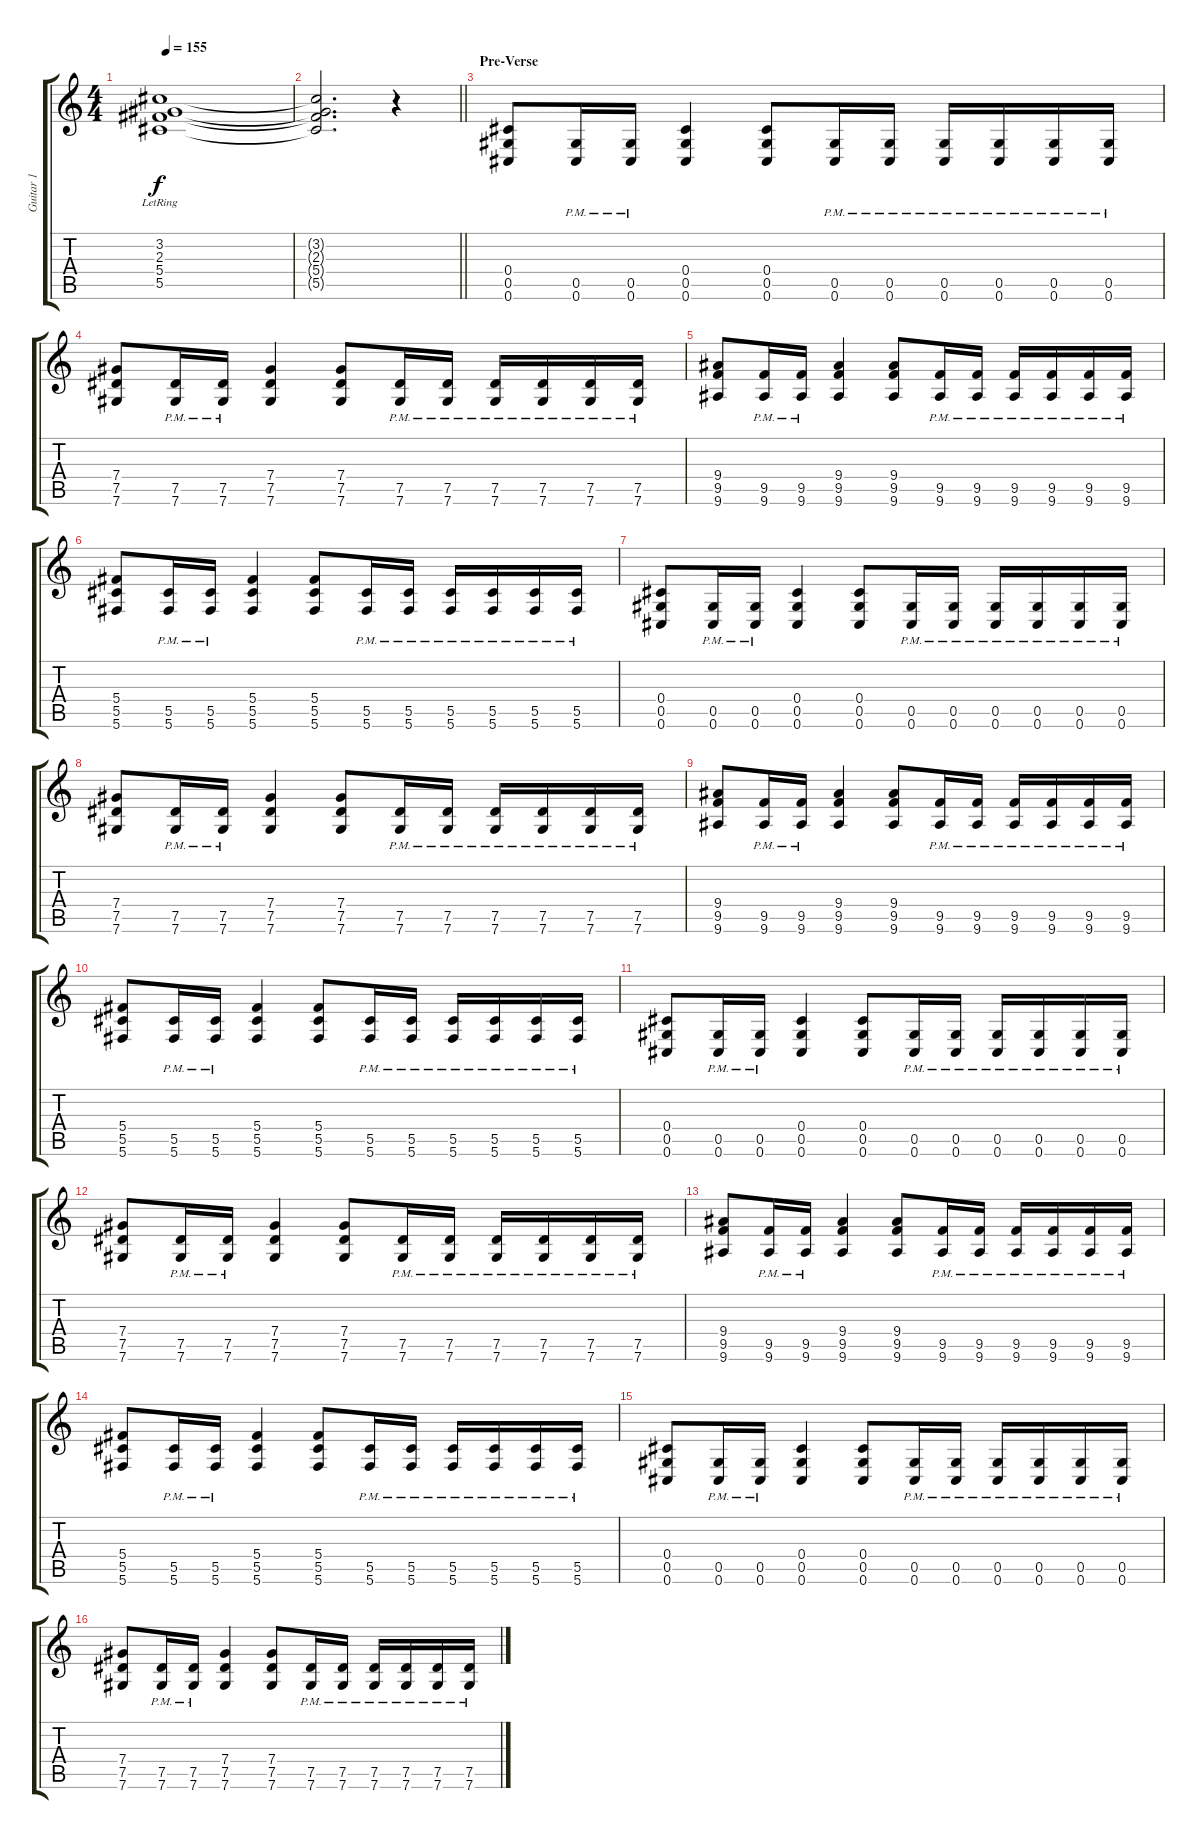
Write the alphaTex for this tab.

\track ("Guitar 1" "Guitar 1") {instrument distortionguitar}
\staff {score tabs}
\tuning (Eb4 Bb3 Gb3 Db3 Ab2 Db2) {hide}
\ts (4 4)
\tempo 155
\clef g2
\ks c
(3.2{lr} 2.3{lr} 5.4{lr} 5.5{lr}).1{dy f} |
\barLineRight lightlight
(3.2{t} 2.3{t} 5.4{t} 5.5{t}).2{d} r.4 |
\section ("" "Pre-Verse")
(0.4 0.5 0.6).8 (0.5{pm} 0.6{pm}).16 (0.5{pm} 0.6{pm}).16 (0.4 0.5 0.6).4 (0.4 0.5 0.6).8 (0.5{pm} 0.6{pm}).16 (0.5{pm} 0.6{pm}).16 (0.5{pm} 0.6{pm}).16 (0.5{pm} 0.6{pm}).16 (0.5{pm} 0.6{pm}).16 (0.5{pm} 0.6{pm}).16 |
(7.4 7.5 7.6).8 (7.5{pm} 7.6{pm}).16 (7.5{pm} 7.6{pm}).16 (7.4 7.5 7.6).4 (7.4 7.5 7.6).8 (7.5{pm} 7.6{pm}).16 (7.5{pm} 7.6{pm}).16 (7.5{pm} 7.6{pm}).16 (7.5{pm} 7.6{pm}).16 (7.5{pm} 7.6{pm}).16 (7.5{pm} 7.6{pm}).16 |
(9.4 9.5 9.6).8 (9.5{pm} 9.6{pm}).16 (9.5{pm} 9.6{pm}).16 (9.4 9.5 9.6).4 (9.4 9.5 9.6).8 (9.5{pm} 9.6{pm}).16 (9.5{pm} 9.6{pm}).16 (9.5{pm} 9.6{pm}).16 (9.5{pm} 9.6{pm}).16 (9.5{pm} 9.6{pm}).16 (9.5{pm} 9.6{pm}).16 |
(5.4 5.5 5.6).8 (5.5{pm} 5.6{pm}).16 (5.5{pm} 5.6{pm}).16 (5.4 5.5 5.6).4 (5.4 5.5 5.6).8 (5.5{pm} 5.6{pm}).16 (5.5{pm} 5.6{pm}).16 (5.5{pm} 5.6{pm}).16 (5.5{pm} 5.6{pm}).16 (5.5{pm} 5.6{pm}).16 (5.5{pm} 5.6{pm}).16 |
(0.4 0.5 0.6).8 (0.5{pm} 0.6{pm}).16 (0.5{pm} 0.6{pm}).16 (0.4 0.5 0.6).4 (0.4 0.5 0.6).8 (0.5{pm} 0.6{pm}).16 (0.5{pm} 0.6{pm}).16 (0.5{pm} 0.6{pm}).16 (0.5{pm} 0.6{pm}).16 (0.5{pm} 0.6{pm}).16 (0.5{pm} 0.6{pm}).16 |
(7.4 7.5 7.6).8 (7.5{pm} 7.6{pm}).16 (7.5{pm} 7.6{pm}).16 (7.4 7.5 7.6).4 (7.4 7.5 7.6).8 (7.5{pm} 7.6{pm}).16 (7.5{pm} 7.6{pm}).16 (7.5{pm} 7.6{pm}).16 (7.5{pm} 7.6{pm}).16 (7.5{pm} 7.6{pm}).16 (7.5{pm} 7.6{pm}).16 |
(9.4 9.5 9.6).8 (9.5{pm} 9.6{pm}).16 (9.5{pm} 9.6{pm}).16 (9.4 9.5 9.6).4 (9.4 9.5 9.6).8 (9.5{pm} 9.6{pm}).16 (9.5{pm} 9.6{pm}).16 (9.5{pm} 9.6{pm}).16 (9.5{pm} 9.6{pm}).16 (9.5{pm} 9.6{pm}).16 (9.5{pm} 9.6{pm}).16 |
(5.4 5.5 5.6).8 (5.5{pm} 5.6{pm}).16 (5.5{pm} 5.6{pm}).16 (5.4 5.5 5.6).4 (5.4 5.5 5.6).8 (5.5{pm} 5.6{pm}).16 (5.5{pm} 5.6{pm}).16 (5.5{pm} 5.6{pm}).16 (5.5{pm} 5.6{pm}).16 (5.5{pm} 5.6{pm}).16 (5.5{pm} 5.6{pm}).16 |
(0.4 0.5 0.6).8 (0.5{pm} 0.6{pm}).16 (0.5{pm} 0.6{pm}).16 (0.4 0.5 0.6).4 (0.4 0.5 0.6).8 (0.5{pm} 0.6{pm}).16 (0.5{pm} 0.6{pm}).16 (0.5{pm} 0.6{pm}).16 (0.5{pm} 0.6{pm}).16 (0.5{pm} 0.6{pm}).16 (0.5{pm} 0.6{pm}).16 |
(7.4 7.5 7.6).8 (7.5{pm} 7.6{pm}).16 (7.5{pm} 7.6{pm}).16 (7.4 7.5 7.6).4 (7.4 7.5 7.6).8 (7.5{pm} 7.6{pm}).16 (7.5{pm} 7.6{pm}).16 (7.5{pm} 7.6{pm}).16 (7.5{pm} 7.6{pm}).16 (7.5{pm} 7.6{pm}).16 (7.5{pm} 7.6{pm}).16 |
(9.4 9.5 9.6).8 (9.5{pm} 9.6{pm}).16 (9.5{pm} 9.6{pm}).16 (9.4 9.5 9.6).4 (9.4 9.5 9.6).8 (9.5{pm} 9.6{pm}).16 (9.5{pm} 9.6{pm}).16 (9.5{pm} 9.6{pm}).16 (9.5{pm} 9.6{pm}).16 (9.5{pm} 9.6{pm}).16 (9.5{pm} 9.6{pm}).16 |
(5.4 5.5 5.6).8 (5.5{pm} 5.6{pm}).16 (5.5{pm} 5.6{pm}).16 (5.4 5.5 5.6).4 (5.4 5.5 5.6).8 (5.5{pm} 5.6{pm}).16 (5.5{pm} 5.6{pm}).16 (5.5{pm} 5.6{pm}).16 (5.5{pm} 5.6{pm}).16 (5.5{pm} 5.6{pm}).16 (5.5{pm} 5.6{pm}).16 |
(0.4 0.5 0.6).8 (0.5{pm} 0.6{pm}).16 (0.5{pm} 0.6{pm}).16 (0.4 0.5 0.6).4 (0.4 0.5 0.6).8 (0.5{pm} 0.6{pm}).16 (0.5{pm} 0.6{pm}).16 (0.5{pm} 0.6{pm}).16 (0.5{pm} 0.6{pm}).16 (0.5{pm} 0.6{pm}).16 (0.5{pm} 0.6{pm}).16 |
(7.4 7.5 7.6).8 (7.5{pm} 7.6{pm}).16 (7.5{pm} 7.6{pm}).16 (7.4 7.5 7.6).4 (7.4 7.5 7.6).8 (7.5{pm} 7.6{pm}).16 (7.5{pm} 7.6{pm}).16 (7.5{pm} 7.6{pm}).16 (7.5{pm} 7.6{pm}).16 (7.5{pm} 7.6{pm}).16 (7.5{pm} 7.6{pm}).16
